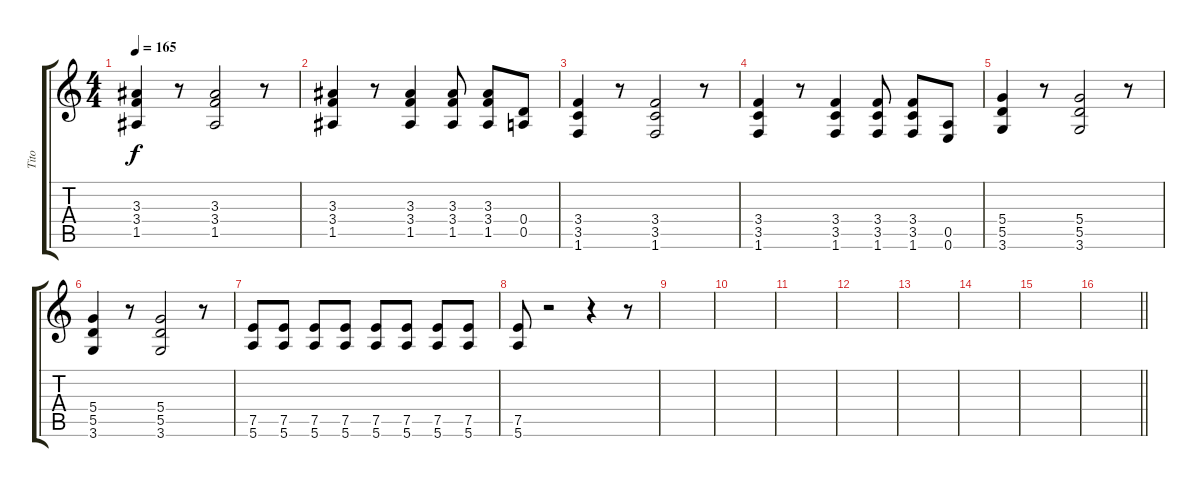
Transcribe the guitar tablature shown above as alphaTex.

\track ("Tito" "Tito") {instrument distortionguitar}
\staff {score tabs}
\tuning (E4 B3 G3 D3 A2 E2) {hide}
\ts (4 4)
\tempo 165
\clef g2
\ks c
(3.3 3.4 1.5).4{dy f} r.8 (3.3 3.4 1.5).2 r.8 |
(3.3 3.4 1.5).4 r.8 (3.3 3.4 1.5).4 (3.3 3.4 1.5).8 (3.3 3.4 1.5).8 (0.4 0.5).8 |
(3.4 3.5 1.6).4 r.8 (3.4 3.5 1.6).2 r.8 |
(3.4 3.5 1.6).4 r.8 (3.4 3.5 1.6).4 (3.4 3.5 1.6).8 (3.4 3.5 1.6).8 (0.5 0.6).8 |
(5.4 5.5 3.6).4 r.8 (5.4 5.5 3.6).2 r.8 |
(5.4 5.5 3.6).4 r.8 (5.4 5.5 3.6).2 r.8 |
(7.5 5.6).8 (7.5 5.6).8 (7.5 5.6).8 (7.5 5.6).8 (7.5 5.6).8 (7.5 5.6).8 (7.5 5.6).8 (7.5 5.6).8 |
(7.5 5.6).8 r.2 r.4 r.8 |
|
|
|
|
|
|
|
\barLineRight lightlight
